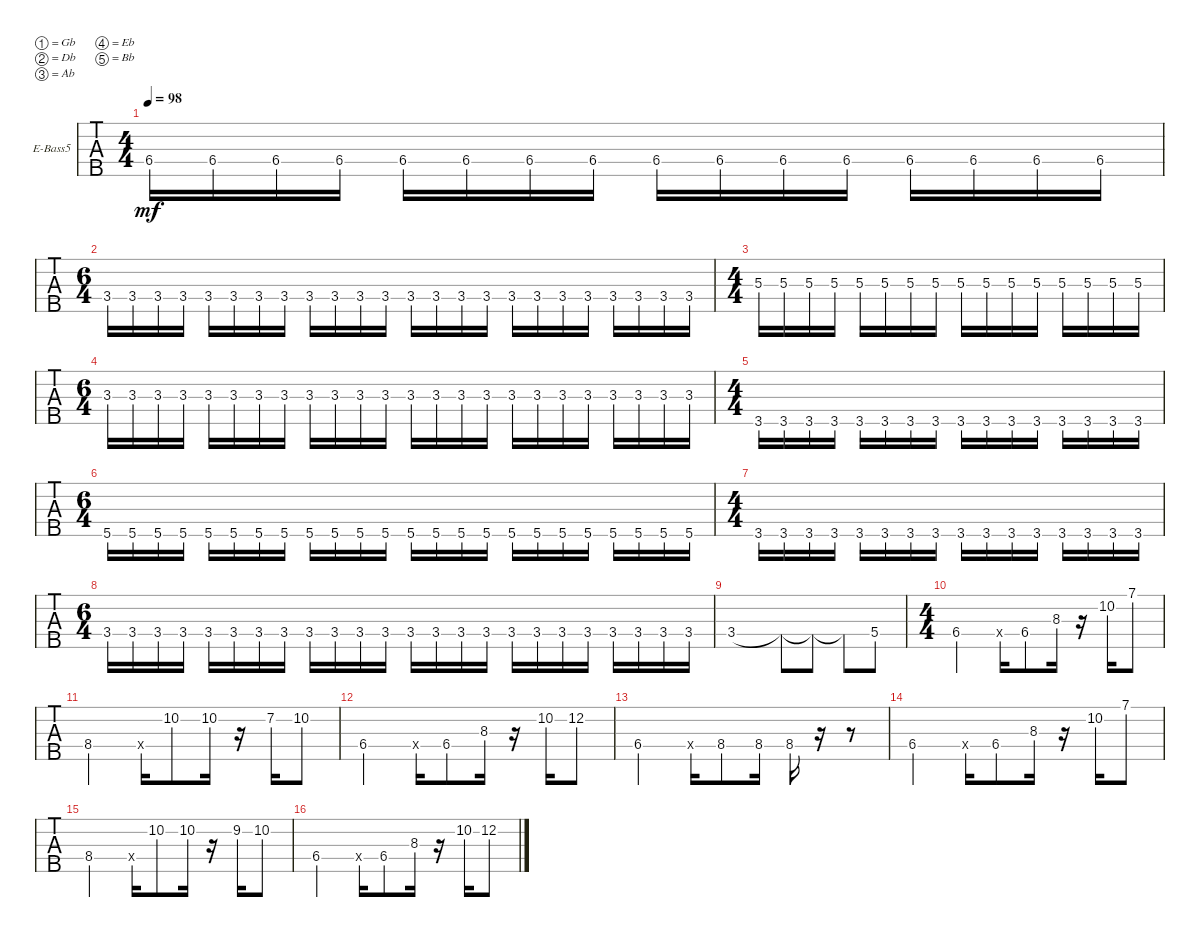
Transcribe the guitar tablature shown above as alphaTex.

\defaultSystemsLayout 4
\bracketExtendMode groupsimilarinstruments
\firstSystemTrackNameOrientation horizontal
\otherSystemsTrackNameOrientation horizontal
\track ("Electric Bass" "E-Bass5") {instrument electricbassfinger}
\staff {tabs}
\tuning (Gb2 Db2 Ab1 Eb1 Bb0)
\ts (4 4)
\tempo 98
\clef f4
\ks c
6.4.16{dy mf} 6.4.16 6.4.16 6.4.16 6.4.16 6.4.16 6.4.16 6.4.16 6.4.16 6.4.16 6.4.16 6.4.16 6.4.16 6.4.16 6.4.16 6.4.16 |
\ts (6 4)
3.4.16 3.4.16 3.4.16 3.4.16 3.4.16 3.4.16 3.4.16 3.4.16 3.4.16 3.4.16 3.4.16 3.4.16 3.4.16 3.4.16 3.4.16 3.4.16 3.4.16 3.4.16 3.4.16 3.4.16 3.4.16 3.4.16 3.4.16 3.4.16 |
\ts (4 4)
5.3.16 5.3.16 5.3.16 5.3.16 5.3.16 5.3.16 5.3.16 5.3.16 5.3.16 5.3.16 5.3.16 5.3.16 5.3.16 5.3.16 5.3.16 5.3.16 |
\ts (6 4)
3.3.16 3.3.16 3.3.16 3.3.16 3.3.16 3.3.16 3.3.16 3.3.16 3.3.16 3.3.16 3.3.16 3.3.16 3.3.16 3.3.16 3.3.16 3.3.16 3.3.16 3.3.16 3.3.16 3.3.16 3.3.16 3.3.16 3.3.16 3.3.16 |
\ts (4 4)
3.5.16 3.5.16 3.5.16 3.5.16 3.5.16 3.5.16 3.5.16 3.5.16 3.5.16 3.5.16 3.5.16 3.5.16 3.5.16 3.5.16 3.5.16 3.5.16 |
\ts (6 4)
5.5.16 5.5.16 5.5.16 5.5.16 5.5.16 5.5.16 5.5.16 5.5.16 5.5.16 5.5.16 5.5.16 5.5.16 5.5.16 5.5.16 5.5.16 5.5.16 5.5.16 5.5.16 5.5.16 5.5.16 5.5.16 5.5.16 5.5.16 5.5.16 |
\ts (4 4)
3.5.16 3.5.16 3.5.16 3.5.16 3.5.16 3.5.16 3.5.16 3.5.16 3.5.16 3.5.16 3.5.16 3.5.16 3.5.16 3.5.16 3.5.16 3.5.16 |
\ts (6 4)
3.4.16 3.4.16 3.4.16 3.4.16 3.4.16 3.4.16 3.4.16 3.4.16 3.4.16 3.4.16 3.4.16 3.4.16 3.4.16 3.4.16 3.4.16 3.4.16 3.4.16 3.4.16 3.4.16 3.4.16 3.4.16 3.4.16 3.4.16 3.4.16 |
3.4.1 3.4{t}.8 3.4{t}.8 3.4{t}.8 5.4.8 |
\ts (4 4)
6.4.2 6.4{x}.16 6.4{st}.8 8.3.16 r.16 10.2.16 7.1.8 |
8.4.2 6.4{x}.16 10.2.8 10.2.16 r.16 7.2.16 10.2.8 |
6.4.2 6.4{x}.16 6.4{st}.8 8.3.16 r.16 10.2.16 12.2.8 |
6.4.2 6.4{x}.16 8.4{st}.8 8.4.16 8.4.16 r.16 r.8 |
6.4.2 6.4{x}.16 6.4{st}.8 8.3.16 r.16 10.2.16 7.1.8 |
8.4.2 6.4{x}.16 10.2.8 10.2.16 r.16 9.2.16 10.2.8 |
6.4.2 6.4{x}.16 6.4{st}.8 8.3.16 r.16 10.2.16 12.2.8
